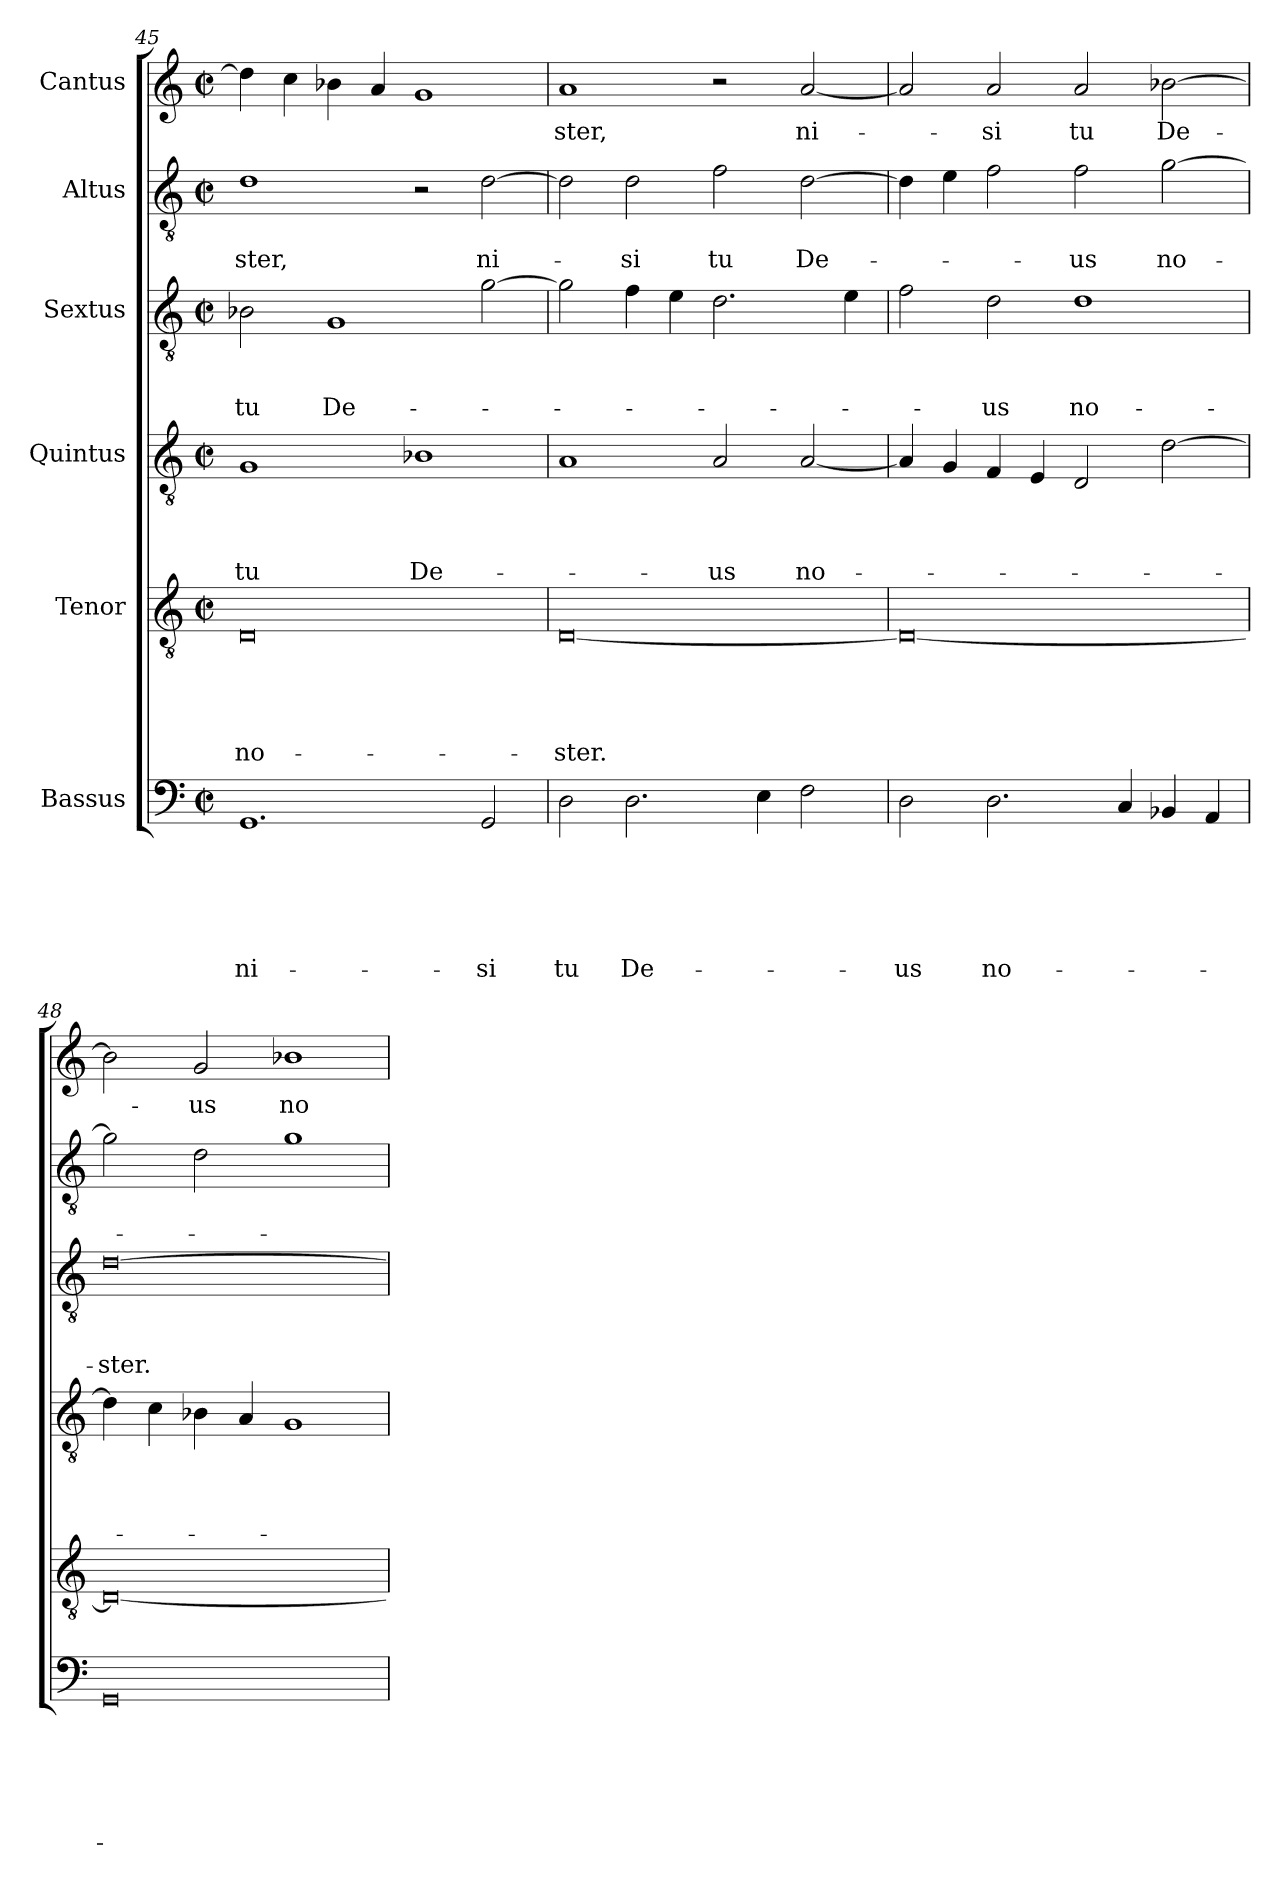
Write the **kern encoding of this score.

**kern	**text	**text	**text	**text	**text	**text	**kern	**text	**text	**text	**text	**text	**kern	**text	**text	**text	**text	**kern	**text	**text	**text	**kern	**text	**text	**kern	**text
*part6	*part6	*part6	*part6	*part6	*part6	*part6	*part5	*part5	*part5	*part5	*part5	*part5	*part4	*part4	*part4	*part4	*part4	*part3	*part3	*part3	*part3	*part2	*part2	*part2	*part1	*part1
*staff6	*staff6	*staff6	*staff6	*staff6	*staff6	*staff6	*staff5	*staff5	*staff5	*staff5	*staff5	*staff5	*staff4	*staff4	*staff4	*staff4	*staff4	*staff3	*staff3	*staff3	*staff3	*staff2	*staff2	*staff2	*staff1	*staff1
*I"Bassus	*	*	*	*	*	*	*I"Tenor	*	*	*	*	*	*I"Quintus	*	*	*	*	*I"Sextus	*	*	*	*I"Altus	*	*	*I"Cantus	*
*clefF4	*	*	*	*	*	*	*clefGv2	*	*	*	*	*	*clefGv2	*	*	*	*	*clefGv2	*	*	*	*clefGv2	*	*	*clefG2	*
*k[]	*	*	*	*	*	*	*k[]	*	*	*	*	*	*k[]	*	*	*	*	*k[]	*	*	*	*k[]	*	*	*k[]	*
*C:	*	*	*	*	*	*	*C:	*	*	*	*	*	*C:	*	*	*	*	*C:	*	*	*	*C:	*	*	*C:	*
*M2/2	*	*	*	*	*	*	*M2/2	*	*	*	*	*	*M2/2	*	*	*	*	*M2/2	*	*	*	*M2/2	*	*	*M2/2	*
*met(c|)	*	*	*	*	*	*	*met(c|)	*	*	*	*	*	*met(c|)	*	*	*	*	*met(c|)	*	*	*	*met(c|)	*	*	*met(c|)	*
=45	=45	=45	=45	=45	=45	=45	=45	=45	=45	=45	=45	=45	=45	=45	=45	=45	=45	=45	=45	=45	=45	=45	=45	=45	=45	=45
!	!	!	!	!	!	!LO:LY:b	!	!	!	!	!	!LO:LY:b	!	!	!	!	!LO:LY:b	!	!	!	!LO:LY:b	!	!	!LO:LY:b	!	!
1.GG	.	.	.	.	.	ni-	0D	.	.	.	.	no-	1G	.	.	.	tu	2B-X\	.	.	tu	1d	.	-ster,	4dd\]	.
.	.	.	.	.	.	.	.	.	.	.	.	.	.	.	.	.	.	.	.	.	.	.	.	.	4cc\	.
!	!	!	!	!	!	!	!	!	!	!	!	!	!	!	!	!	!	!	!	!	!LO:LY:b	!	!	!	!	!
.	.	.	.	.	.	.	.	.	.	.	.	.	.	.	.	.	.	1G	.	.	De-	.	.	.	4b-X\	.
.	.	.	.	.	.	.	.	.	.	.	.	.	.	.	.	.	.	.	.	.	.	.	.	.	4a/	.
!	!	!	!	!	!	!	!	!	!	!	!	!	!	!	!	!	!LO:LY:b	!	!	!	!	!	!	!	!	!
.	.	.	.	.	.	.	.	.	.	.	.	.	1B-X	.	.	.	De-	.	.	.	.	2r	.	.	1g	.
!	!	!	!	!	!	!LO:LY:b	!	!	!	!	!	!	!	!	!	!	!	!	!	!	!	!	!	!LO:LY:b	!	!
2GG/	.	.	.	.	.	-si	.	.	.	.	.	.	.	.	.	.	.	[2g\	.	.	.	[2d\	.	ni-	.	.
!!LO:LB:g=z
=46	=46	=46	=46	=46	=46	=46	=46	=46	=46	=46	=46	=46	=46	=46	=46	=46	=46	=46	=46	=46	=46	=46	=46	=46	=46	=46
!	!	!	!	!	!	!LO:LY:b	!	!	!	!	!	!LO:LY:b	!	!	!	!	!	!	!	!	!	!	!	!	!	!LO:LY:b
2D\	.	.	.	.	.	tu	[0D	.	.	.	.	-ster.	1A	.	.	.	.	2g\]	.	.	.	2d\]	.	.	1a	-ster,
!	!	!	!	!	!	!LO:LY:b	!	!	!	!	!	!	!	!	!	!	!	!	!	!	!	!	!	!LO:LY:b	!	!
2.D\	.	.	.	.	.	De-	.	.	.	.	.	.	.	.	.	.	.	4f\	.	.	.	2d\	.	-si	.	.
.	.	.	.	.	.	.	.	.	.	.	.	.	.	.	.	.	.	4e\	.	.	.	.	.	.	.	.
!	!	!	!	!	!	!	!	!	!	!	!	!	!	!	!	!	!LO:LY:b	!	!	!	!	!	!	!LO:LY:b	!	!
.	.	.	.	.	.	.	.	.	.	.	.	.	2A/	.	.	.	-us	2.d\	.	.	.	2f\	.	tu	2r	.
4E\	.	.	.	.	.	.	.	.	.	.	.	.	.	.	.	.	.	.	.	.	.	.	.	.	.	.
!	!	!	!	!	!	!	!	!	!	!	!	!	!	!	!	!	!LO:LY:b	!	!	!	!	!	!	!LO:LY:b	!	!LO:LY:b
2F\	.	.	.	.	.	.	.	.	.	.	.	.	[2A/	.	.	.	no-	.	.	.	.	[2d\	.	De-	[2a/	ni-
.	.	.	.	.	.	.	.	.	.	.	.	.	.	.	.	.	.	4e\	.	.	.	.	.	.	.	.
=47	=47	=47	=47	=47	=47	=47	=47	=47	=47	=47	=47	=47	=47	=47	=47	=47	=47	=47	=47	=47	=47	=47	=47	=47	=47	=47
!	!	!	!	!	!	!LO:LY:b	!	!	!	!	!	!	!	!	!	!	!	!	!	!	!	!	!	!	!	!
2D\	.	.	.	.	.	-us	0D_	.	.	.	.	.	4A/]	.	.	.	.	2f\	.	.	.	4d\]	.	.	2a/]	.
.	.	.	.	.	.	.	.	.	.	.	.	.	4G/	.	.	.	.	.	.	.	.	4e\	.	.	.	.
!	!	!	!	!	!	!LO:LY:b	!	!	!	!	!	!	!	!	!	!	!	!	!	!	!LO:LY:b	!	!	!	!	!LO:LY:b
2.D\	.	.	.	.	.	no-	.	.	.	.	.	.	4F/	.	.	.	.	2d\	.	.	-us	2f\	.	.	2a/	-si
.	.	.	.	.	.	.	.	.	.	.	.	.	4E/	.	.	.	.	.	.	.	.	.	.	.	.	.
!	!	!	!	!	!	!	!	!	!	!	!	!	!	!	!	!	!	!	!	!	!LO:LY:b	!	!	!LO:LY:b	!	!LO:LY:b
.	.	.	.	.	.	.	.	.	.	.	.	.	2D/	.	.	.	.	1d	.	.	no-	2f\	.	-us	2a/	tu
4C/	.	.	.	.	.	.	.	.	.	.	.	.	.	.	.	.	.	.	.	.	.	.	.	.	.	.
!	!	!	!	!	!	!	!	!	!	!	!	!	!	!	!	!	!	!	!	!	!	!	!	!LO:LY:b	!	!LO:LY:b
4BB-/	.	.	.	.	.	.	.	.	.	.	.	.	[2d\	.	.	.	.	.	.	.	.	[2g\	.	no-	[2b-X\	De-
4AA/	.	.	.	.	.	.	.	.	.	.	.	.	.	.	.	.	.	.	.	.	.	.	.	.	.	.
=48	=48	=48	=48	=48	=48	=48	=48	=48	=48	=48	=48	=48	=48	=48	=48	=48	=48	=48	=48	=48	=48	=48	=48	=48	=48	=48
!	!	!	!	!	!	!	!	!	!	!	!	!	!	!	!	!	!	!	!	!	!LO:LY:b	!	!	!	!	!
0GG	.	.	.	.	.	.	0D_	.	.	.	.	.	4d\]	.	.	.	.	[0d	.	.	-ster.	2g\]	.	.	2b-\]	.
.	.	.	.	.	.	.	.	.	.	.	.	.	4c\	.	.	.	.	.	.	.	.	.	.	.	.	.
!	!	!	!	!	!	!	!	!	!	!	!	!	!	!	!	!	!	!	!	!	!	!	!	!	!	!LO:LY:b
.	.	.	.	.	.	.	.	.	.	.	.	.	4B-X\	.	.	.	.	.	.	.	.	2d\	.	.	2g/	-us
.	.	.	.	.	.	.	.	.	.	.	.	.	4A/	.	.	.	.	.	.	.	.	.	.	.	.	.
!	!	!	!	!	!	!	!	!	!	!	!	!	!	!	!	!	!	!	!	!	!	!	!	!	!	!LO:LY:b
.	.	.	.	.	.	.	.	.	.	.	.	.	1G	.	.	.	.	.	.	.	.	1g	.	.	1b-X	no-
=	=	=	=	=	=	=	=	=	=	=	=	=	=	=	=	=	=	=	=	=	=	=	=	=	=	=
*-	*-	*-	*-	*-	*-	*-	*-	*-	*-	*-	*-	*-	*-	*-	*-	*-	*-	*-	*-	*-	*-	*-	*-	*-	*-	*-
